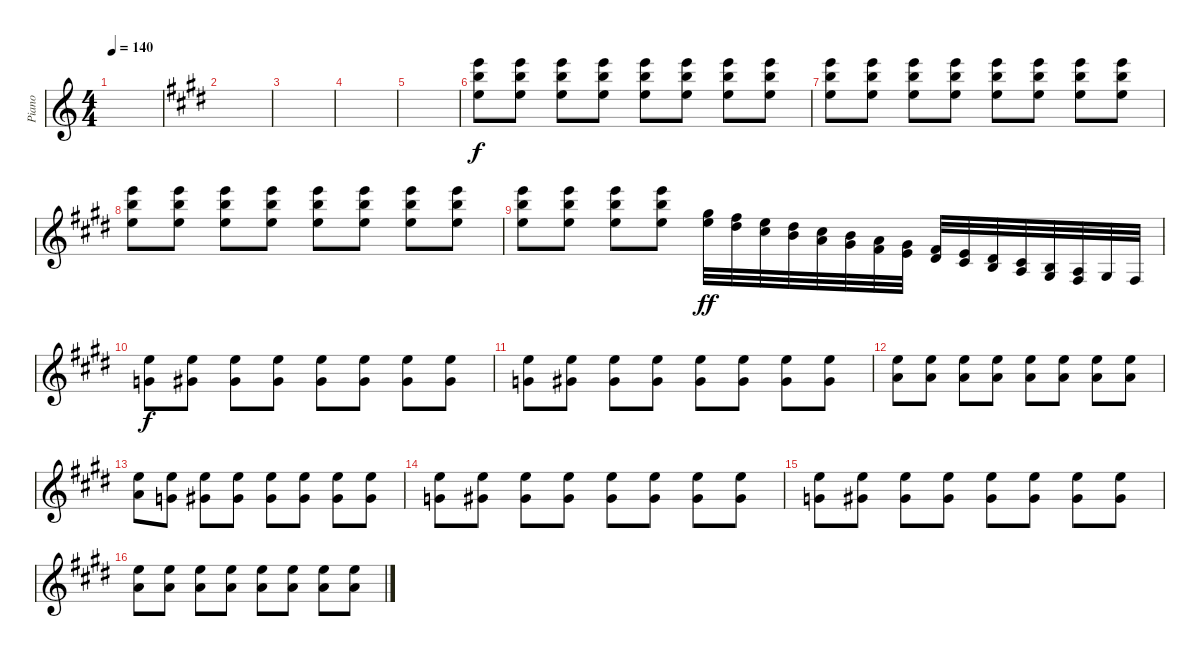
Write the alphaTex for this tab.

\track ("Piano" "Piano") {instrument brightacousticpiano}
\staff {score}
\tuning (E5 B4 G4 D4 A3 E3) {hide}
\ts (4 4)
\tempo 140
\clef g2
\ks c
|
\ks e
|
|
|
|
(12.1 12.2 14.4).8 (12.1 12.2 14.4).8 (12.1 12.2 14.4).8 (12.1 12.2 14.4).8 (12.1 12.2 14.4).8 (12.1 12.2 14.4).8 (12.1 12.2 14.4).8 (12.1 12.2 14.4).8 |
(12.1 12.2 14.4).8 (12.1 12.2 14.4).8 (12.1 12.2 14.4).8 (12.1 12.2 14.4).8 (12.1 12.2 14.4).8 (12.1 12.2 14.4).8 (12.1 12.2 14.4).8 (12.1 12.2 14.4).8 |
(12.1 12.2 14.4).8 (12.1 12.2 14.4).8 (12.1 12.2 14.4).8 (12.1 12.2 14.4).8 (12.1 12.2 14.4).8 (12.1 12.2 14.4).8 (12.1 12.2 14.4).8 (12.1 12.2 14.4).8 |
(12.1 12.2 14.4).8 (12.1 12.2 14.4).8 (12.1 12.2 14.4).8 (12.1 12.2 14.4).8 (13.3 14.4).32{dy ff} (11.3 13.4).32 (0.1 11.4).32 (8.3 9.4).32 (6.3 7.4).32 (0.2 6.4).32 (2.3 4.4).32 (1.3 2.4).32 (4.4 6.5).32 (2.4 4.5).32 (1.4 2.5).32 (4.5 5.6).32 (2.5 4.6).32 (0.5 2.6).32 4.6.32 2.6.32 |
(0.1 0.3).8{dy f} (0.1 1.3).8 (0.1 1.3).8 (0.1 1.3).8 (0.1 1.3).8 (0.1 1.3).8 (0.1 1.3).8 (0.1 1.3).8 |
(0.1 0.3).8 (0.1 1.3).8 (0.1 1.3).8 (0.1 1.3).8 (0.1 1.3).8 (0.1 1.3).8 (0.1 1.3).8 (0.1 1.3).8 |
(0.1 2.3).8 (0.1 2.3).8 (0.1 2.3).8 (0.1 2.3).8 (0.1 2.3).8 (0.1 2.3).8 (0.1 2.3).8 (0.1 2.3).8 |
(0.1 2.3).8 (0.1 0.3).8 (0.1 1.3).8 (0.1 1.3).8 (0.1 1.3).8 (0.1 1.3).8 (0.1 1.3).8 (0.1 1.3).8 |
(0.1 0.3).8 (0.1 1.3).8 (0.1 1.3).8 (0.1 1.3).8 (0.1 1.3).8 (0.1 1.3).8 (0.1 1.3).8 (0.1 1.3).8 |
(0.1 0.3).8 (0.1 1.3).8 (0.1 1.3).8 (0.1 1.3).8 (0.1 1.3).8 (0.1 1.3).8 (0.1 1.3).8 (0.1 1.3).8 |
(0.1 2.3).8 (0.1 2.3).8 (0.1 2.3).8 (0.1 2.3).8 (0.1 2.3).8 (0.1 2.3).8 (0.1 2.3).8 (0.1 2.3).8
